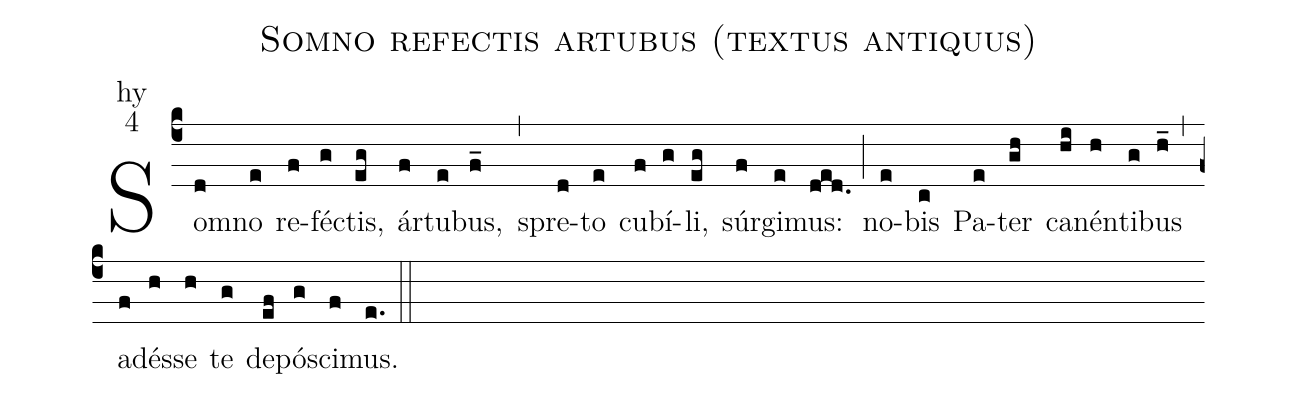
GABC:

name:Somno refectis artubus (textus antiquus);
office-part:hy;
mode:4;
%%
(c4)Som(d)no(e) re(f)fé(g)ctis,(eg) ár(f)tu(e)bus,(f_) (,)
spre(d)to(e) cu(f)bí(g)li,(eg) súr(f)gi(e)mus:(ded.) (;)
no(e)bis(c) Pa(e)ter(gh) ca(hi)nén(h)ti(g)bus(h_) (,)
a(f)dés(h)se(h) te(g) de(ef)pó(g)sci(f)mus.(e.) (::)
